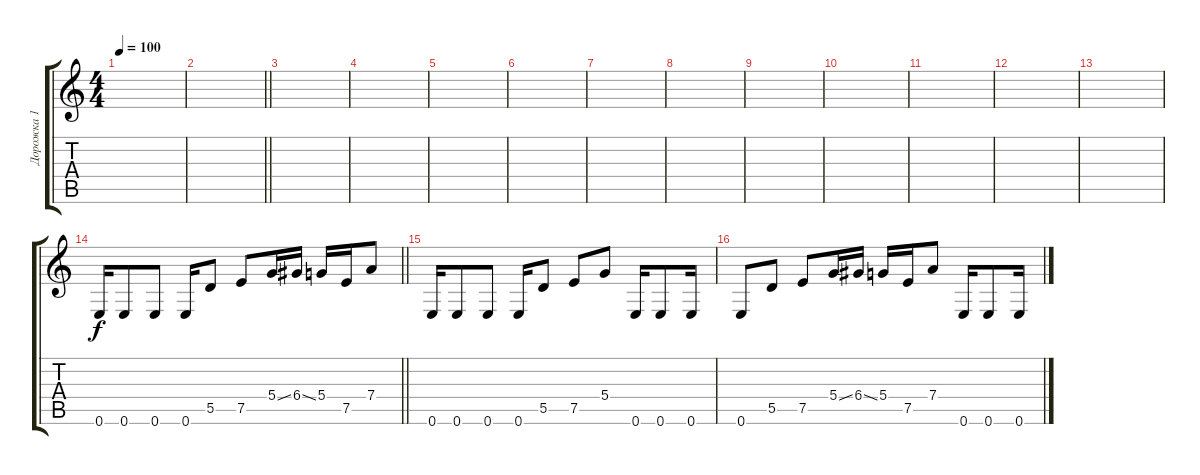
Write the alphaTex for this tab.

\track ("Дорожка 1" "Дорожка 1") {instrument electricguitarmuted}
\staff {score tabs}
\tuning (E4 B3 G3 D3 A2 E2) {hide}
\ts (4 4)
\tempo 100
\clef g2
\ks c
|
\barLineRight lightlight
|
|
|
|
|
|
|
|
|
|
|
|
\barLineRight lightlight
0.6.16 0.6.8 0.6.8 0.6.16 5.5.8 7.5.8 5.4{ss}.16 6.4{ss}.16 5.4.16 7.5.16 7.4.8 |
0.6.16 0.6.8 0.6.8 0.6.16 5.5.8 7.5.8 5.4.8 0.6.16 0.6.8 0.6.16 |
0.6.8 5.5.8 7.5.8 5.4{ss}.16 6.4{ss}.16 5.4.16 7.5.16 7.4.8 0.6.16 0.6.8 0.6.16
